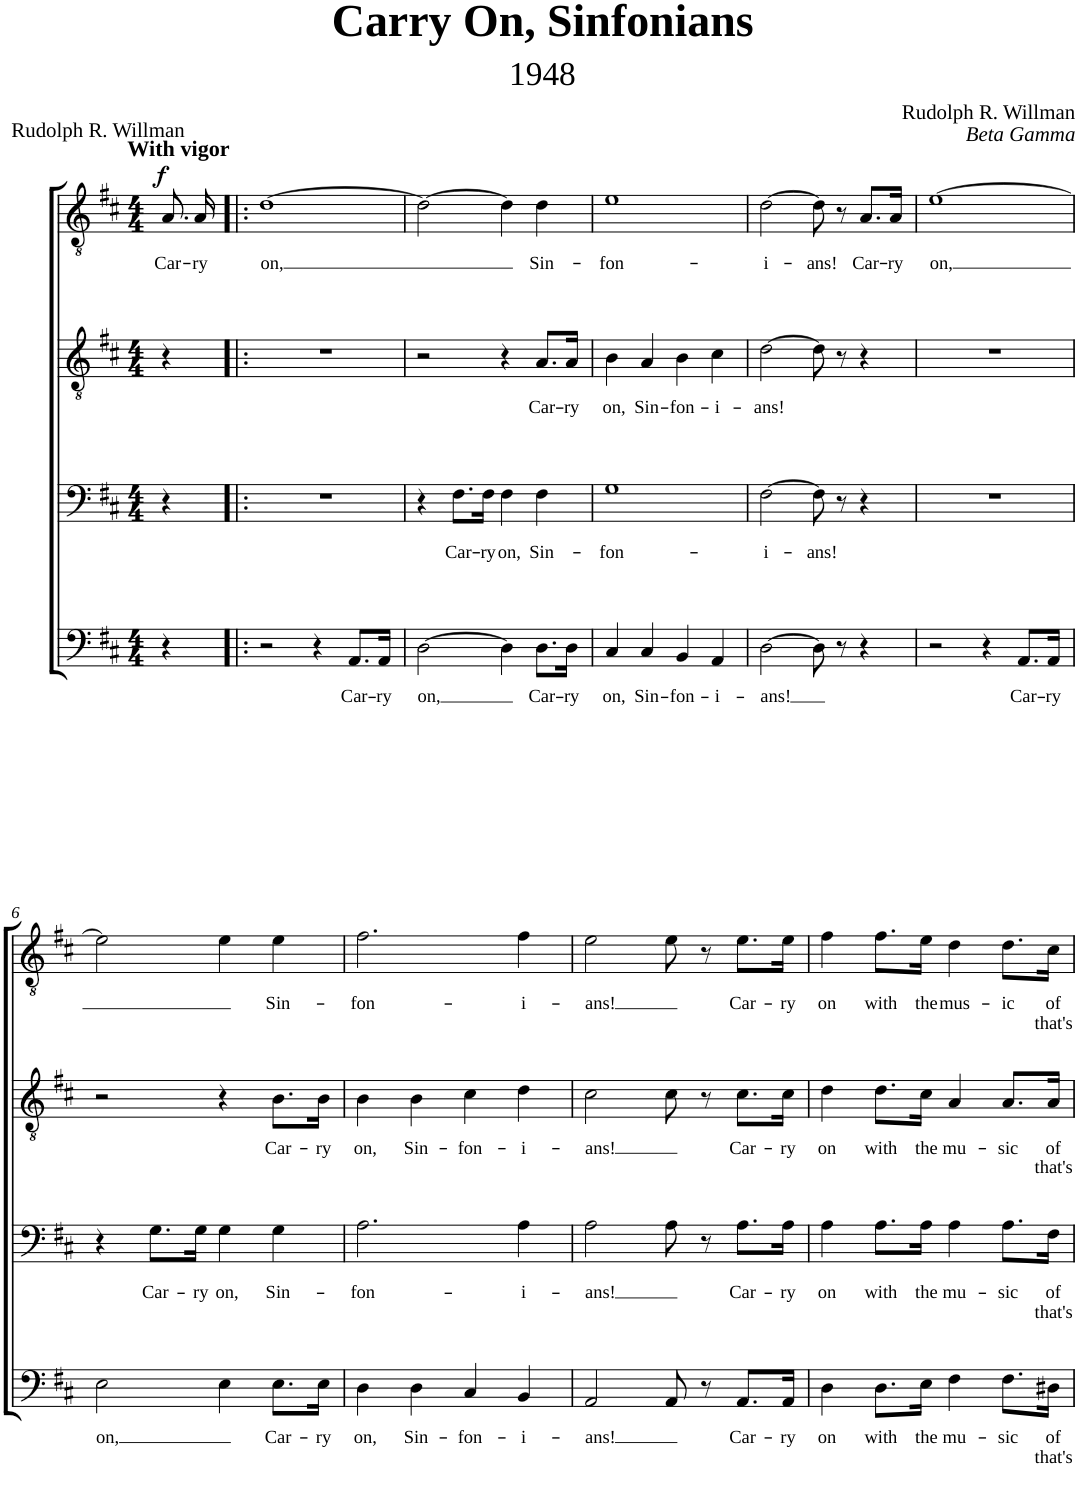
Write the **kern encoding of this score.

**kern	**text	**text	**kern	**text	**text	**kern	**text	**text	**kern	**text	**text	**dynam
*part4	*part4	*part4	*part3	*part3	*part3	*part2	*part2	*part2	*part1	*part1	*part1	*part1
*staff4	*staff4	*staff4	*staff3	*staff3	*staff3	*staff2	*staff2	*staff2	*staff1	*staff1	*staff1	*staff1
*I"Piano	*	*	*I"Piano	*	*	*I"Piano	*	*	*I"Piano	*	*	*
*I'Pno	*	*	*I'Pno	*	*	*I'Pno	*	*	*I'Pno	*	*	*
*clefF4	*	*	*clefF4	*	*	*clefGv2	*	*	*clefGv2	*	*	*
*k[f#c#]	*	*	*k[f#c#]	*	*	*k[f#c#]	*	*	*k[f#c#]	*	*	*
*M4/4	*	*	*M4/4	*	*	*M4/4	*	*	*M4/4	*	*	*
=	=	=	=	=	=	=	=	=	=	=	=	=
!	!	!	!	!	!	!	!	!	!LO:TX:a:B:t=With vigor	!	!	!
!	!	!	!	!	!	!	!	!	!	!LO:LY:b	!	!LO:DY:a
4r	.	.	4r	.	.	4r	.	.	8.A/	Car-	.	f
!	!	!	!	!	!	!	!	!	!	!LO:LY:b	!	!
.	.	.	.	.	.	.	.	.	16A/	-ry	.	.
=1!|:	=1!|:	=1!|:	=1!|:	=1!|:	=1!|:	=1!|:	=1!|:	=1!|:	=1!|:	=1!|:	=1!|:	=1!|:
!	!	!	!	!	!	!	!	!	!	!LO:LY:b	!	!
2r	.	.	1r	.	.	1r	.	.	[1d	on,	.	.
4r	.	.	.	.	.	.	.	.	.	.	.	.
!	!LO:LY:b	!	!	!	!	!	!	!	!	!	!	!
8.AA/L	Car-	.	.	.	.	.	.	.	.	.	.	.
!	!LO:LY:b	!	!	!	!	!	!	!	!	!	!	!
16AA/Jk	-ry	.	.	.	.	.	.	.	.	.	.	.
=2	=2	=2	=2	=2	=2	=2	=2	=2	=2	=2	=2	=2
!	!LO:LY:b	!	!	!	!	!	!	!	!	!	!	!
[2D\	on,	.	4r	.	.	2r	.	.	2d\_	.	.	.
!	!	!	!	!LO:LY:b	!	!	!	!	!	!	!	!
.	.	.	8.F#\L	Car-	.	.	.	.	.	.	.	.
!	!	!	!	!LO:LY:b	!	!	!	!	!	!	!	!
.	.	.	16F#\Jk	-ry	.	.	.	.	.	.	.	.
!	!	!	!	!LO:LY:b	!	!	!	!	!	!	!	!
4D\]	.	.	4F#\	on,	.	4r	.	.	4d\]	.	.	.
!	!LO:LY:b	!	!	!LO:LY:b	!	!	!LO:LY:b	!	!	!LO:LY:b	!	!
8.D\L	Car-	.	4F#\	Sin-	.	8.A/L	Car-	.	4d\	Sin-	.	.
!	!LO:LY:b	!	!	!	!	!	!LO:LY:b	!	!	!	!	!
16D\Jk	-ry	.	.	.	.	16A/Jk	-ry	.	.	.	.	.
=3	=3	=3	=3	=3	=3	=3	=3	=3	=3	=3	=3	=3
!	!LO:LY:b	!	!	!LO:LY:b	!	!	!LO:LY:b	!	!	!LO:LY:b	!	!
4C#/	on,	.	1G	-fon-	.	4B\	on,	.	1e	-fon-	.	.
!	!LO:LY:b	!	!	!	!	!	!LO:LY:b	!	!	!	!	!
4C#/	Sin-	.	.	.	.	4A/	Sin-	.	.	.	.	.
!	!LO:LY:b	!	!	!	!	!	!LO:LY:b	!	!	!	!	!
4BB/	-fon-	.	.	.	.	4B\	-fon-	.	.	.	.	.
!	!LO:LY:b	!	!	!	!	!	!LO:LY:b	!	!	!	!	!
4AA/	-i-	.	.	.	.	4c#\	-i-	.	.	.	.	.
=4	=4	=4	=4	=4	=4	=4	=4	=4	=4	=4	=4	=4
!	!LO:LY:b	!	!	!LO:LY:b	!	!	!LO:LY:b	!	!	!LO:LY:b	!	!
[2D\	-ans!	.	[2F#\	-i-	.	[2d\	-ans!	.	[2d\	-i-	.	.
!	!	!	!	!LO:LY:b	!	!	!	!	!	!LO:LY:b	!	!
8D\]	.	.	8F#\]	-ans!	.	8d\]	.	.	8d\]	-ans!	.	.
8r	.	.	8r	.	.	8r	.	.	8r	.	.	.
!	!	!	!	!	!	!	!	!	!	!LO:LY:b	!	!
4r	.	.	4r	.	.	4r	.	.	8.A/L	Car-	.	.
!	!	!	!	!	!	!	!	!	!	!LO:LY:b	!	!
.	.	.	.	.	.	.	.	.	16A/Jk	-ry	.	.
=5	=5	=5	=5	=5	=5	=5	=5	=5	=5	=5	=5	=5
!	!	!	!	!	!	!	!	!	!	!LO:LY:b	!	!
2r	.	.	1r	.	.	1r	.	.	[1e	on,	.	.
4r	.	.	.	.	.	.	.	.	.	.	.	.
!	!LO:LY:b	!	!	!	!	!	!	!	!	!	!	!
8.AA/L	Car-	.	.	.	.	.	.	.	.	.	.	.
!	!LO:LY:b	!	!	!	!	!	!	!	!	!	!	!
16AA/Jk	-ry	.	.	.	.	.	.	.	.	.	.	.
!!LO:LB:g=z
=6	=6	=6	=6	=6	=6	=6	=6	=6	=6	=6	=6	=6
!	!LO:LY:b	!	!	!	!	!	!	!	!	!	!	!
2E\	on,	.	4r	.	.	2r	.	.	2e\]	.	.	.
!	!	!	!	!LO:LY:b	!	!	!	!	!	!	!	!
.	.	.	8.G\L	Car-	.	.	.	.	.	.	.	.
!	!	!	!	!LO:LY:b	!	!	!	!	!	!	!	!
.	.	.	16G\Jk	-ry	.	.	.	.	.	.	.	.
!	!	!	!	!LO:LY:b	!	!	!	!	!	!	!	!
4E\	.	.	4G\	on,	.	4r	.	.	4e\	.	.	.
!	!LO:LY:b	!	!	!LO:LY:b	!	!	!LO:LY:b	!	!	!LO:LY:b	!	!
8.E\L	Car-	.	4G\	Sin-	.	8.B\L	Car-	.	4e\	Sin-	.	.
!	!LO:LY:b	!	!	!	!	!	!LO:LY:b	!	!	!	!	!
16E\Jk	-ry	.	.	.	.	16B\Jk	-ry	.	.	.	.	.
=7	=7	=7	=7	=7	=7	=7	=7	=7	=7	=7	=7	=7
!	!LO:LY:b	!	!	!LO:LY:b	!	!	!LO:LY:b	!	!	!LO:LY:b	!	!
4D\	on,	.	2.A\	-fon-	.	4B\	on,	.	2.f#\	-fon-	.	.
!	!LO:LY:b	!	!	!	!	!	!LO:LY:b	!	!	!	!	!
4D\	Sin-	.	.	.	.	4B\	Sin-	.	.	.	.	.
!	!LO:LY:b	!	!	!	!	!	!LO:LY:b	!	!	!	!	!
4C#/	-fon-	.	.	.	.	4c#\	-fon-	.	.	.	.	.
!	!LO:LY:b	!	!	!LO:LY:b	!	!	!LO:LY:b	!	!	!LO:LY:b	!	!
4BB/	-i-	.	4A\	-i-	.	4d\	-i-	.	4f#\	-i-	.	.
=8	=8	=8	=8	=8	=8	=8	=8	=8	=8	=8	=8	=8
!	!LO:LY:b	!	!	!LO:LY:b	!	!	!LO:LY:b	!	!	!LO:LY:b	!	!
2AA/	-ans!	.	2A\	-ans!	.	2c#\	-ans!	.	2e\	-ans!	.	.
8AA/	.	.	8A\	.	.	8c#\	.	.	8e\	.	.	.
8r	.	.	8r	.	.	8r	.	.	8r	.	.	.
!	!LO:LY:b	!	!	!LO:LY:b	!	!	!LO:LY:b	!	!	!LO:LY:b	!	!
8.AA/L	Car-	.	8.A\L	Car-	.	8.c#\L	Car-	.	8.e\L	Car-	.	.
!	!LO:LY:b	!	!	!LO:LY:b	!	!	!LO:LY:b	!	!	!LO:LY:b	!	!
16AA/Jk	-ry	.	16A\Jk	-ry	.	16c#\Jk	-ry	.	16e\Jk	-ry	.	.
=9	=9	=9	=9	=9	=9	=9	=9	=9	=9	=9	=9	=9
!	!LO:LY:b	!	!	!LO:LY:b	!	!	!LO:LY:b	!	!	!LO:LY:b	!	!
4D\	on	.	4A\	on	.	4d\	on	.	4f#\	on	.	.
!	!LO:LY:b	!	!	!LO:LY:b	!	!	!LO:LY:b	!	!	!LO:LY:b	!	!
8.D\L	with	.	8.A\L	with	.	8.d\L	with	.	8.f#\L	with	.	.
!	!LO:LY:b	!	!	!LO:LY:b	!	!	!LO:LY:b	!	!	!LO:LY:b	!	!
16E\Jk	the	.	16A\Jk	the	.	16c#\Jk	the	.	16e\Jk	the	.	.
!	!LO:LY:b	!	!	!LO:LY:b	!	!	!LO:LY:b	!	!	!LO:LY:b	!	!
4F#\	mu-	.	4A\	mu-	.	4A/	mu-	.	4d\	mus-	.	.
!	!LO:LY:b	!	!	!LO:LY:b	!	!	!LO:LY:b	!	!	!LO:LY:b	!	!
8.F#\L	-sic	.	8.A\L	-sic	.	8.A/L	-sic	.	8.d\L	-ic	.	.
!	!LO:LY:b	!LO:LY:b	!	!LO:LY:b	!LO:LY:b	!	!LO:LY:b	!LO:LY:b	!	!LO:LY:b	!LO:LY:b	!
16D#X\Jk	of	that's	16F#\Jk	of	that's	16A/Jk	of	that's	16c#\Jk	of	that's	.
=	=	=	=	=	=	=	=	=	=	=	=	=
*-	*-	*-	*-	*-	*-	*-	*-	*-	*-	*-	*-	*-
